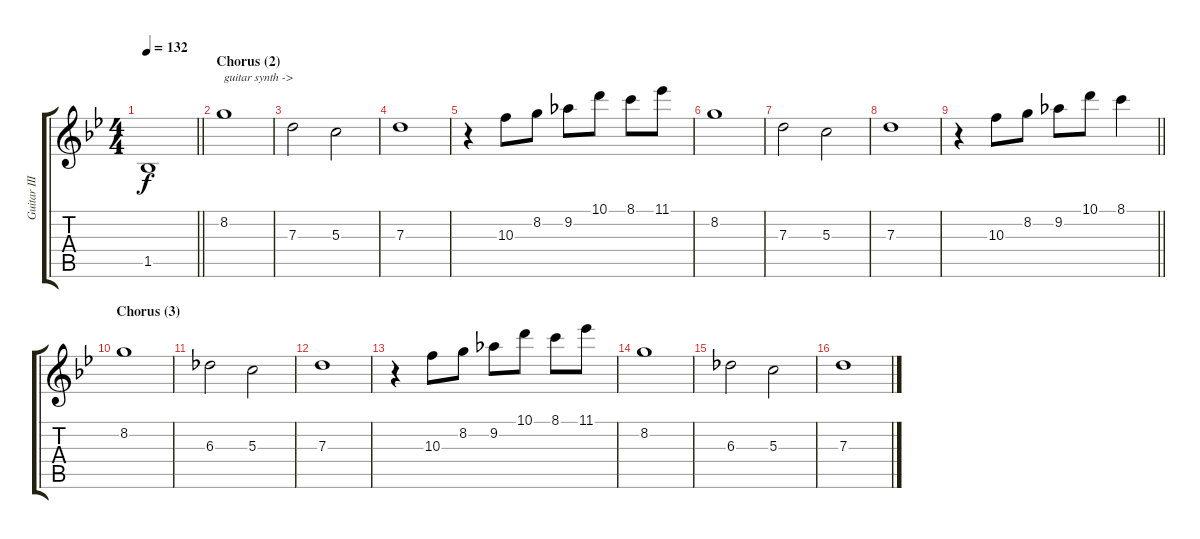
\track ("Guitar III (Jun)" "Guitar III") {instrument electricguitarjazz}
\staff {score tabs}
\tuning (E4 B3 G3 D3 A2 E2) {hide}
\ts (4 4)
\tempo 132
\clef g2
\barLineRight lightlight
\ks bb
1.5{t}.1{dy f} |
\section ("" "Chorus (2)")
8.2.1{txt "guitar synth ->" instrument electricguitarjazz} |
7.3.2 5.3.2 |
7.3.1 |
r.4 10.3.8 8.2.8 9.2.8 10.1.8 8.1.8 11.1.8 |
8.2.1 |
7.3.2 5.3.2 |
7.3.1 |
\barLineRight lightlight
r.4 10.3.8 8.2.8 9.2.8 10.1.8 8.1.4 |
\section ("" "Chorus (3)")
8.2.1 |
6.3.2 5.3.2 |
7.3.1 |
r.4 10.3.8 8.2.8 9.2.8 10.1.8 8.1.8 11.1.8 |
8.2.1 |
6.3.2 5.3.2 |
7.3.1
